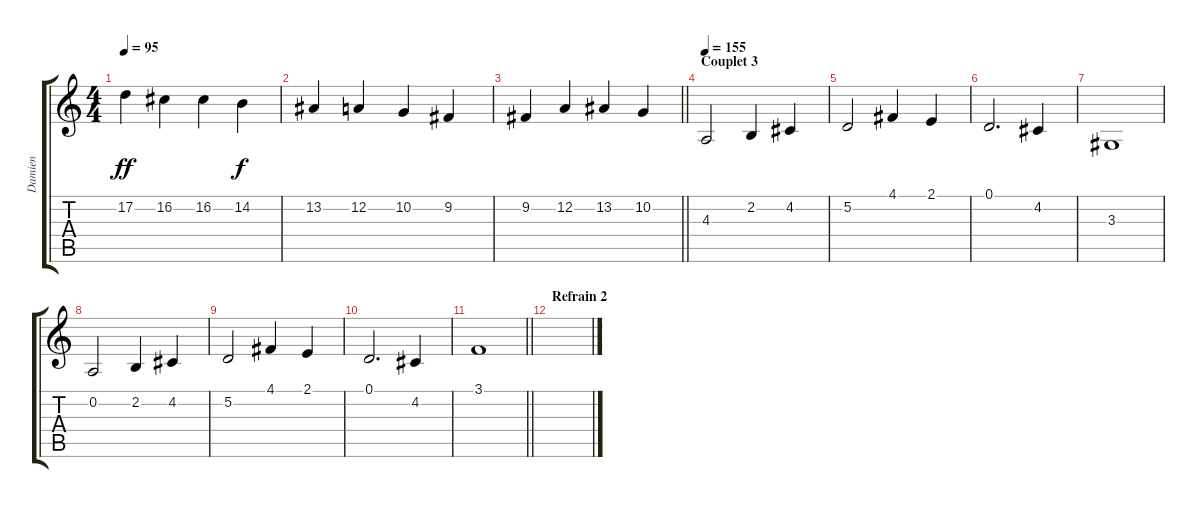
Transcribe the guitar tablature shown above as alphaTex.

\track ("Damien" "Damien") {instrument viola}
\staff {score tabs}
\tuning (D4 A3 F3 C3 G2 D2) {hide}
\ts (4 4)
\tempo 95
\clef g2
\ks c
17.2.4{dy ff volume 10 instrument musicbox} 16.2.4 16.2.4 14.2.4{dy f} |
13.2.4 12.2.4 10.2.4 9.2.4 |
\barLineRight lightlight
9.2.4 12.2.4 13.2.4 10.2.4 |
\section ("" "Couplet 3")
\tempo 155
4.3.2{instrument viola} 2.2.4 4.2.4 |
5.2.2 4.1.4 2.1.4 |
0.1.2{d} 4.2.4 |
3.3.1 |
0.2.2 2.2.4 4.2.4 |
5.2.2 4.1.4 2.1.4 |
0.1.2{d} 4.2.4 |
\barLineRight lightlight
3.1.1 |
\section ("" "Refrain 2")
